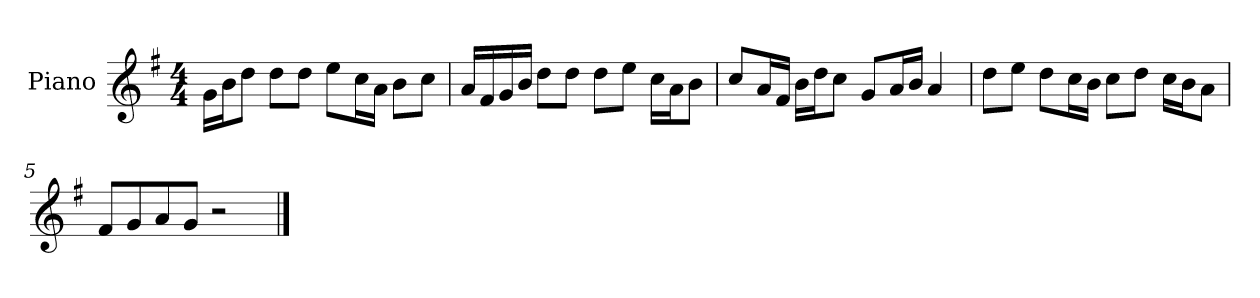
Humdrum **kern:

**kern
*part1
*staff1
*I"Piano
*I'P-no
*clefG2
*k[f#]
*M4/4
*MM90
=1
16g\LL
16b\J
8dd\J
8dd\L
8dd\J
8ee\L
16cc\L
16a\JJ
8b\L
8cc\J
=2
16a/LL
16f#/
16g/
16b/JJ
8dd\L
8dd\J
8dd\L
8ee\J
16cc\LL
16a\J
8b\J
=3
8cc/L
16a/L
16f#/JJ
16b\LL
16dd\J
8cc\J
8g/L
16a/L
16b/JJ
4a/
=4
8dd\L
8ee\J
8dd\L
16cc\L
16b\JJ
8cc\L
8dd\J
16cc\LL
16b\J
8a\J
!!LO:LB:g=z
=5
8f#/L
8g/
8a/
8g/J
2r
==
*-
